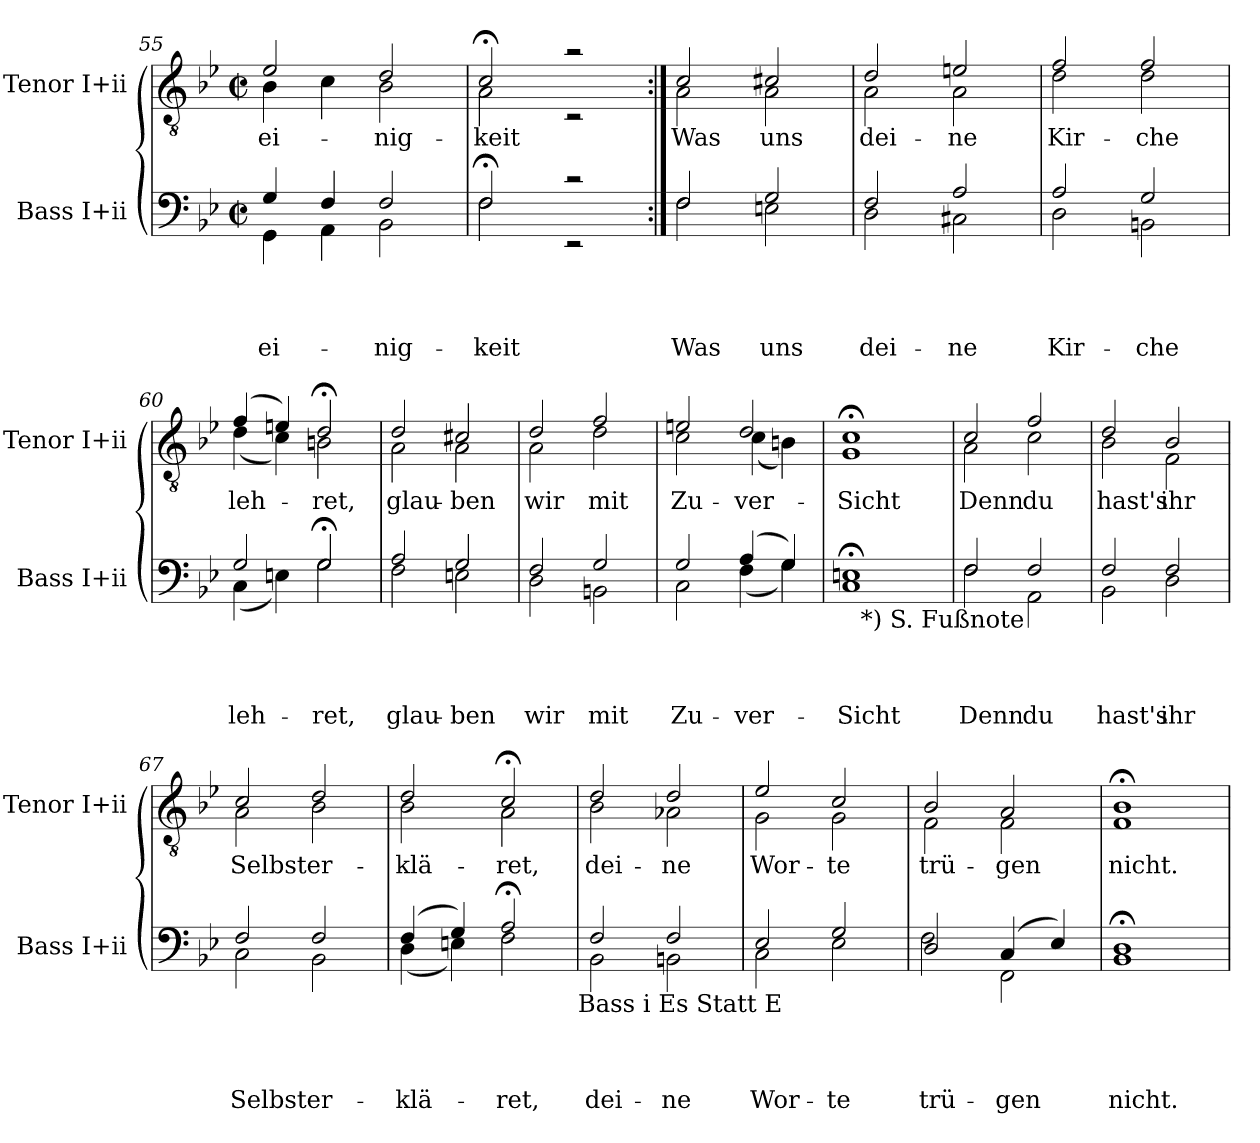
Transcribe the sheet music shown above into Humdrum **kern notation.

**kern	**text	**text	**text	**text	**kern	**text
*part2	*part2	*part2	*part2	*part2	*part1	*part1
*staff2	*staff2	*staff2	*staff2	*staff2	*staff1	*staff1
*I"Bass I+ii	*	*	*	*	*I"Tenor I+ii	*
*I'Bass I+ii	*	*	*	*	*I'Tenor I+ii	*
!!LO:LB:g=z
*clefF4	*	*	*	*	*clefGv2	*
*k[b-e-]	*	*	*	*	*k[b-e-]	*
*B-:	*	*	*	*	*B-:	*
*M2/2	*	*	*	*	*M2/2	*
*met(c|)	*	*	*	*	*met(c|)	*
=55	=55	=55	=55	=55	=55	=55
!LO:TX:a:t=fehl - bar - keit.	!	!	!	!	!	!
!	!	!	!	!LO:LY:a	!	!LO:LY:b
*^	*	*	*	*	*^	*
4G/	4GG\	.	.	.	-ei-	2e-/	4B-\	-ei-
4F/	4AA\	.	.	.	.	.	4c\	.
!	!	!	!	!	!LO:LY:a	!	!	!LO:LY:b
2F/	2BB-\	.	.	.	-nig-	2d/	2B-\	-nig-
=56	=56	=56	=56	=56	=56	=56	=56	=56
!	!	!	!	!	!LO:LY:a	!	!	!LO:LY:b
2F;</	2F\	.	.	.	-keit	2c;</	2A\	-keit
2rc	2rEE	.	.	.	.	2ra	2rC	.
=57:|!	=57:|!	=57:|!	=57:|!	=57:|!	=57:|!	=57:|!	=57:|!	=57:|!
!	!	!	!	!	!LO:LY:a	!	!	!LO:LY:b
2F/	2F\	.	.	.	Was	2c/	2A\	Was
!	!	!	!	!	!LO:LY:a	!	!	!LO:LY:b
2G/	2En\	.	.	.	uns	2c#X/	2A\	uns
=58	=58	=58	=58	=58	=58	=58	=58	=58
!	!	!	!	!	!LO:LY:a	!	!	!LO:LY:b
2F/	2D\	.	.	.	dei-	2d/	2A\	dei-
!	!	!	!	!	!LO:LY:a	!	!	!LO:LY:b
2A/	2C#X\	.	.	.	-ne	2en/	2A\	-ne
=59	=59	=59	=59	=59	=59	=59	=59	=59
!	!	!	!	!	!LO:LY:a	!	!	!LO:LY:b
2A/	2D\	.	.	.	Kir-	2f/	2d\	Kir-
!	!	!	!	!	!LO:LY:a	!	!	!LO:LY:b
2G/	2BBn\	.	.	.	-che	2f/	2d\	-che
=60	=60	=60	=60	=60	=60	=60	=60	=60
!	!	!	!	!	!LO:LY:a	!	!	!LO:LY:b
2G/	(<4C\	.	.	.	leh-	(4f/	(<4d\	leh-
.	4En\)	.	.	.	.	4en/)	4c\)	.
!	!	!	!	!	!LO:LY:a	!	!	!LO:LY:b
2G;</	2G\	.	.	.	-ret,	2d;</	2Bn\	-ret,
=61	=61	=61	=61	=61	=61	=61	=61	=61
!	!	!	!	!	!LO:LY:a	!	!	!LO:LY:b
2A/	2F\	.	.	.	glau-	2d/	2A\	glau-
!	!	!	!	!	!LO:LY:a	!	!	!LO:LY:b
2G/	2En\	.	.	.	-ben	2c#X/	2A\	-ben
!!LO:LB:g=z	!!
=62	=62	=62	=62	=62	=62	=62	=62	=62
!	!	!	!	!	!LO:LY:b	!	!	!LO:LY:b
2F/	2D\	.	.	.	wir	2d/	2A\	wir
!	!	!	!	!	!LO:LY:b	!	!	!LO:LY:b
2G/	2BBn\	.	.	.	mit	2f/	2d\	mit
=63	=63	=63	=63	=63	=63	=63	=63	=63
!	!	!	!	!	!LO:LY:b	!	!	!LO:LY:b
2G/	2C\	.	.	.	Zu-	2en/	2c\	Zu-
!	!	!	!	!	!LO:LY:b	!	!	!LO:LY:b
(4A/	(<4F\	.	.	.	-ver-	2d/	(<4c\	-ver-
4G/)	4G\)	.	.	.	.	.	4Bn\)	.
=64	=64	=64	=64	=64	=64	=64	=64	=64
!	!	!	!	!	!LO:LY:b	!	!	!LO:LY:b
*	*	*	*	*	*	*v	*v	*
1C;< 1En;<	16ryy	.	.	.	-Sicht	1G; 1c;	-Sicht
!	!LO:TX:b:t=*) S. Fußnote	!	!	!	!	!	!
.	2...ryy	.	.	.	.	.	.
=65	=65	=65	=65	=65	=65	=65	=65
!	!	!	!	!	!LO:LY:b	!	!LO:LY:b
*	*	*	*	*	*	*^	*
2F/	2F\	.	.	.	Denn	2c/	2A\	Denn
!	!	!	!	!	!LO:LY:b	!	!	!LO:LY:b
2F/	2AA\	.	.	.	du	2f/	2c\	du
=66	=66	=66	=66	=66	=66	=66	=66	=66
!	!	!	!	!	!LO:LY:b	!	!	!LO:LY:b
2F/	2BB-\	.	.	.	hast's	2d/	2B-\	hast's
!	!	!	!	!	!LO:LY:b	!	!	!LO:LY:b
2F/	2D\	.	.	.	ihr	2B-/	2F\	ihr
=67	=67	=67	=67	=67	=67	=67	=67	=67
!	!	!	!	!	!LO:LY:b	!	!	!LO:LY:b
2F/	2C\	.	.	.	Selbst	2c/	2A\	Selbst
!	!	!	!	!	!LO:LY:b	!	!	!LO:LY:b
2F/	2BB-\	.	.	.	er-	2d/	2B-\	er-
!!LO:LB:g=z	!!
=68	=68	=68	=68	=68	=68	=68	=68	=68
!	!	!	!	!	!LO:LY:a	!	!	!LO:LY:b
(4F/	(<4D\	.	.	.	-klä-	2d/	2B-\	-klä-
4G/)	4En\)	.	.	.	.	.	.	.
!	!	!	!	!	!LO:LY:a	!	!	!LO:LY:b
2A;</	2F\	.	.	.	-ret,	2c;</	2A\	-ret,
!	!LO:TX:b:t=Bass i Es Statt E	!	!	!	!	!	!	!
=69	=69	=69	=69	=69	=69	=69	=69	=69
!	!	!	!	!	!LO:LY:a	!	!	!LO:LY:b
2F/	2BB-\	.	.	.	dei-	2d/	2B-\	dei-
!	!	!	!	!	!LO:LY:a	!	!	!LO:LY:b
2F/	2BBn\	.	.	.	-ne	2d/	2A-X\	-ne
=70	=70	=70	=70	=70	=70	=70	=70	=70
!	!	!	!	!	!LO:LY:a	!	!	!LO:LY:b
2E-/	2C\	.	.	.	Wor-	2e-/	2G\	Wor-
!	!	!	!	!	!LO:LY:a	!	!	!LO:LY:b
2G/	2E-\	.	.	.	-te	2c/	2G\	-te
=71	=71	=71	=71	=71	=71	=71	=71	=71
!	!	!	!	!	!LO:LY:a	!	!	!LO:LY:b
2D/	2F\	.	.	.	trü-	2B-/	2F\	trü-
!	!	!	!	!	!LO:LY:a	!	!	!LO:LY:b
(4C/	2FF\	.	.	.	-gen	2A/	2F\	-gen
4E-/)	.	.	.	.	.	.	.	.
*v	*v	*	*	*	*	*	*	*
*	*	*	*	*	*v	*v	*
=72	=72	=72	=72	=72	=72	=72
!	!	!	!	!LO:LY:a	!	!LO:LY:b
1BB-; 1D;	.	.	.	nicht.	1F; 1B-;	nicht.
=!	=!	=!	=!	=!	=!	=!
*-	*-	*-	*-	*-	*-	*-
